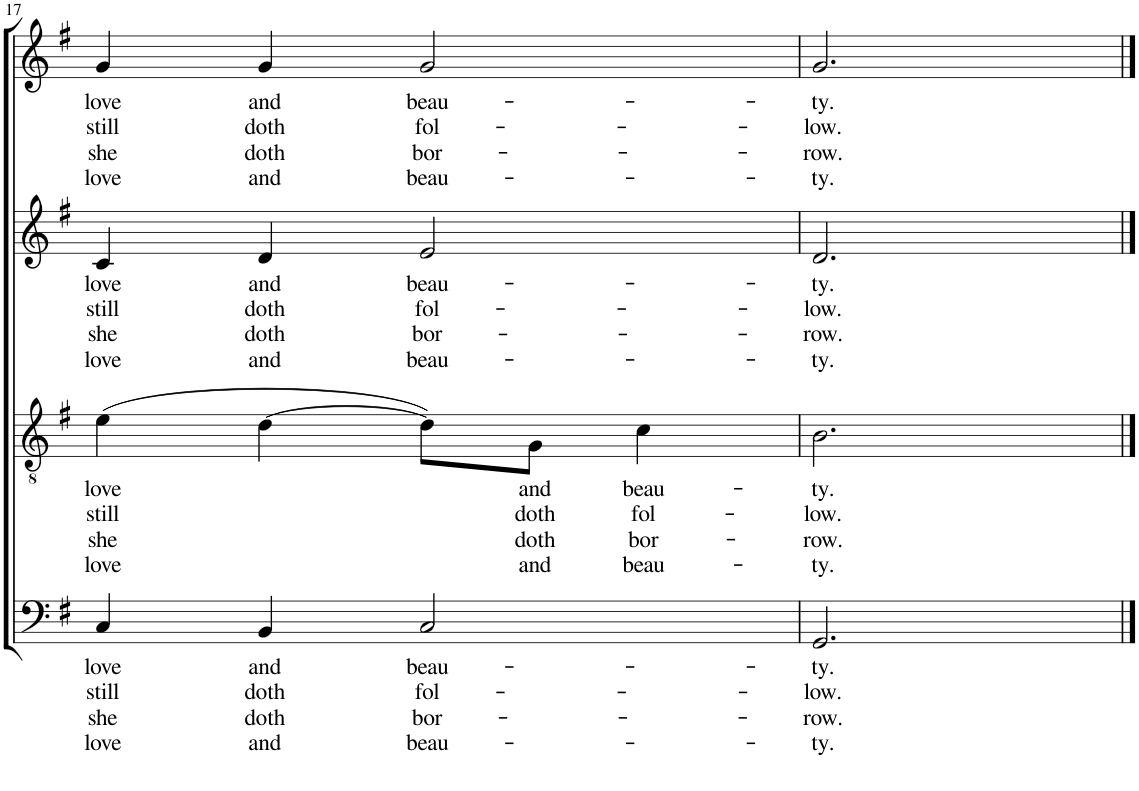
**kern	**text	**text	**text	**text	**kern	**text	**text	**text	**text	**kern	**text	**text	**text	**text	**kern	**text	**text	**text	**text
*part4	*part4	*part4	*part4	*part4	*part3	*part3	*part3	*part3	*part3	*part2	*part2	*part2	*part2	*part2	*part1	*part1	*part1	*part1	*part1
*staff4	*staff4	*staff4	*staff4	*staff4	*staff3	*staff3	*staff3	*staff3	*staff3	*staff2	*staff2	*staff2	*staff2	*staff2	*staff1	*staff1	*staff1	*staff1	*staff1
*I"Bassi	*	*	*	*	*I"Tenori	*	*	*	*	*I"Contralti	*	*	*	*	*I"Soprani	*	*	*	*
!!LO:PB:g=z
*clefF4	*	*	*	*	*clefGv2	*	*	*	*	*clefG2	*	*	*	*	*clefG2	*	*	*	*
*	*	*	*	*	*	*	*	*	*	*	*	*	*	*	*Trd1c2	*	*	*	*
*k[f#]	*	*	*	*	*k[f#]	*	*	*	*	*k[f#]	*	*	*	*	*k[f#]	*	*	*	*
*G:	*	*	*	*	*G:	*	*	*	*	*G:	*	*	*	*	*G:	*	*	*	*
*M4/4	*	*	*	*	*M4/4	*	*	*	*	*M4/4	*	*	*	*	*M4/4	*	*	*	*
=17	=17	=17	=17	=17	=17	=17	=17	=17	=17	=17	=17	=17	=17	=17	=17	=17	=17	=17	=17
!	!LO:LY:b	!LO:LY:b	!LO:LY:b	!LO:LY:b	!	!LO:LY:b	!LO:LY:b	!LO:LY:b	!LO:LY:b	!	!LO:LY:b	!LO:LY:b	!LO:LY:b	!LO:LY:b	!	!LO:LY:b	!LO:LY:b	!LO:LY:b	!LO:LY:b
4C/	love	still	she	love	(4e\	love	still	she	love	4c/	love	still	she	love	4g/	love	still	she	love
!	!LO:LY:b	!LO:LY:b	!LO:LY:b	!LO:LY:b	!	!	!	!	!	!	!LO:LY:b	!LO:LY:b	!LO:LY:b	!LO:LY:b	!	!LO:LY:b	!LO:LY:b	!LO:LY:b	!LO:LY:b
4BB/	and	doth	doth	and	[4d\	.	.	.	.	4d/	and	doth	doth	and	4g/	and	doth	doth	and
!	!LO:LY:b	!LO:LY:b	!LO:LY:b	!LO:LY:b	!	!	!	!	!	!	!LO:LY:b	!LO:LY:b	!LO:LY:b	!LO:LY:b	!	!LO:LY:b	!LO:LY:b	!LO:LY:b	!LO:LY:b
2C/	beau-	fol-	bor-	beau-	8d\L])	.	.	.	.	2e/	beau-	fol-	bor-	beau-	2g/	beau-	fol-	bor-	beau-
!	!	!	!	!	!	!LO:LY:b	!LO:LY:b	!LO:LY:b	!LO:LY:b	!	!	!	!	!	!	!	!	!	!
.	.	.	.	.	8G\J	and	doth	doth	and	.	.	.	.	.	.	.	.	.	.
!	!	!	!	!	!	!LO:LY:b	!LO:LY:b	!LO:LY:b	!LO:LY:b	!	!	!	!	!	!	!	!	!	!
.	.	.	.	.	4c\	beau-	fol-	bor-	beau-	.	.	.	.	.	.	.	.	.	.
=18	=18	=18	=18	=18	=18	=18	=18	=18	=18	=18	=18	=18	=18	=18	=18	=18	=18	=18	=18
!	!LO:LY:b	!LO:LY:b	!LO:LY:b	!LO:LY:b	!	!LO:LY:b	!LO:LY:b	!LO:LY:b	!LO:LY:b	!	!LO:LY:b	!LO:LY:b	!LO:LY:b	!LO:LY:b	!	!LO:LY:b	!LO:LY:b	!LO:LY:b	!LO:LY:b
2.GG/	-ty.	-low.	-row.	-ty.	2.B\	-ty.	-low.	-row.	-ty.	2.d/	-ty.	-low.	-row.	-ty.	2.g/	-ty.	-low.	-row.	-ty.
==	==	==	==	==	==	==	==	==	==	==	==	==	==	==	==	==	==	==	==
*-	*-	*-	*-	*-	*-	*-	*-	*-	*-	*-	*-	*-	*-	*-	*-	*-	*-	*-	*-
